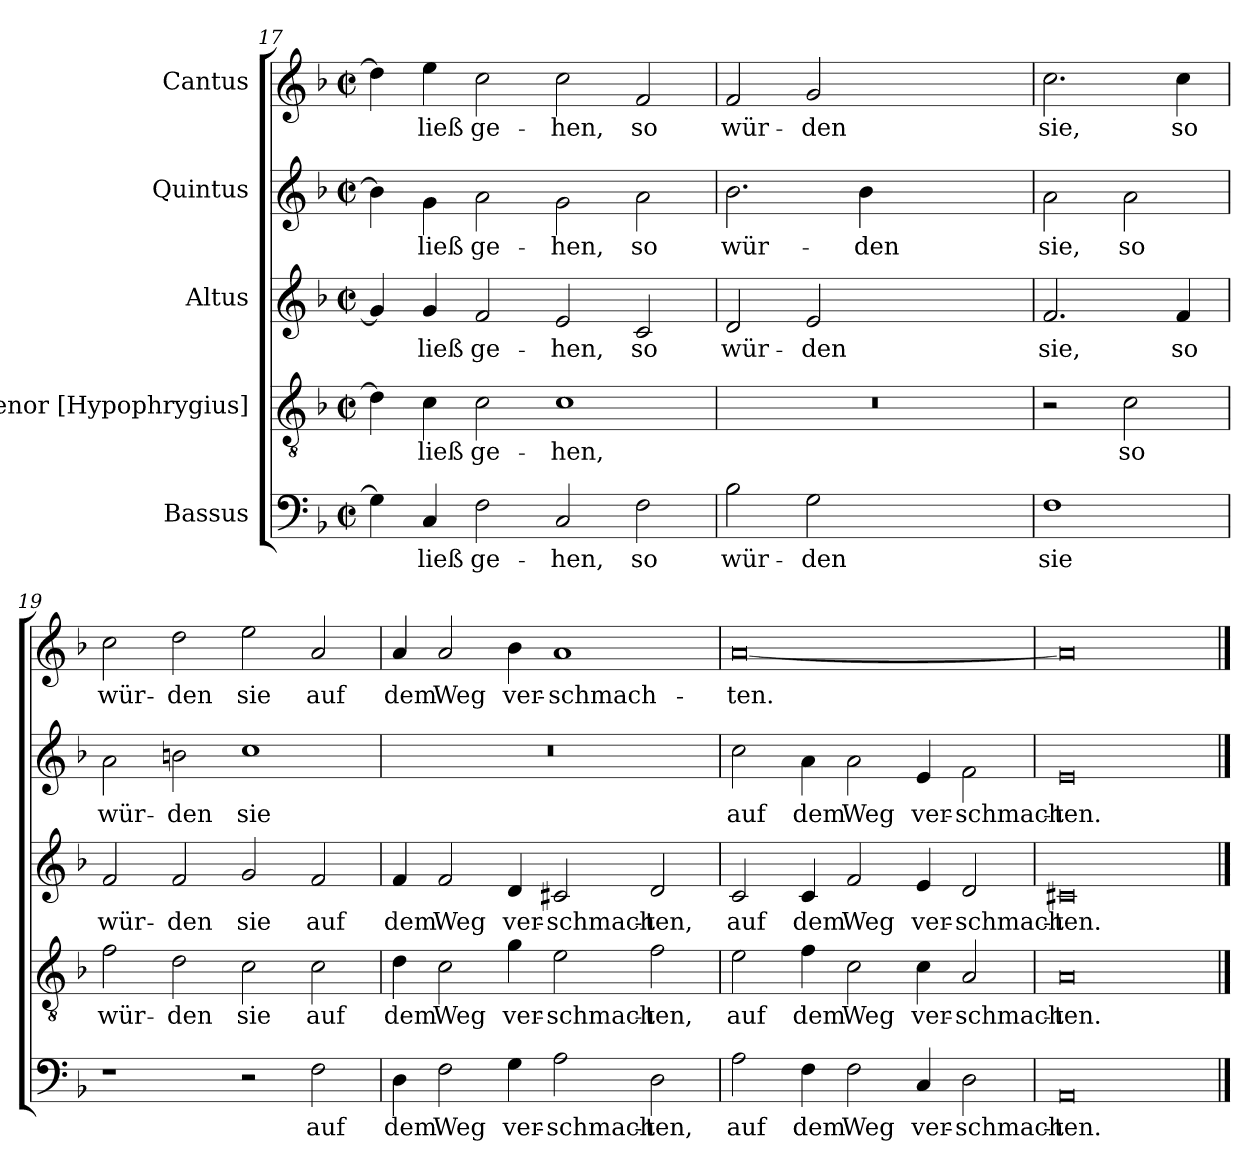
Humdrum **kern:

**kern	**text	**kern	**text	**kern	**text	**kern	**text	**kern	**text
*part5	*part5	*part4	*part4	*part3	*part3	*part2	*part2	*part1	*part1
*staff5	*staff5	*staff4	*staff4	*staff3	*staff3	*staff2	*staff2	*staff1	*staff1
*I"Bassus	*	*I"Tenor [Hypophrygius]	*	*I"Altus	*	*I"Quintus	*	*I"Cantus	*
*clefF4	*	*clefGv2	*	*clefG2	*	*clefG2	*	*clefG2	*
*k[b-]	*	*k[b-]	*	*k[b-]	*	*k[b-]	*	*k[b-]	*
*M4/2	*	*M4/2	*	*M4/2	*	*M4/2	*	*M4/2	*
*met(c|)	*	*met(c|)	*	*met(c|)	*	*met(c|)	*	*met(c|)	*
=17	=17	=17	=17	=17	=17	=17	=17	=17	=17
4G\]	.	4d\]	.	4g/]	.	4b-\]	.	4dd\]	.
!	!LO:LY:b	!	!LO:LY:b	!	!LO:LY:b	!	!LO:LY:b	!	!LO:LY:b
4C/	ließ	4c\	ließ	4g/	ließ	4g\	ließ	4ee\	ließ
!	!LO:LY:b	!	!LO:LY:b	!	!LO:LY:b	!	!LO:LY:b	!	!LO:LY:b
2F\	ge-	2c\	ge-	2f/	ge-	2a\	ge-	2cc\	ge-
!	!LO:LY:b	!	!LO:LY:b	!	!LO:LY:b	!	!LO:LY:b	!	!LO:LY:b
2C/	-hen,	1c	-hen,	2e/	-hen,	2g\	-hen,	2cc\	-hen,
!	!LO:LY:b	!	!	!	!LO:LY:b	!	!LO:LY:b	!	!LO:LY:b
2F\	so	.	.	2c/	so	2a\	so	2f/	so
=18	=18	=18	=18	=18	=18	=18	=18	=18	=18
!	!LO:LY:b	!	!	!	!LO:LY:b	!	!LO:LY:b	!	!LO:LY:b
2B-\	wür-	0r	.	2d/	wür-	2.b-\	wür-	2f/	wür-
!	!LO:LY:b	!	!	!	!LO:LY:b	!	!	!	!LO:LY:b
2G\	-den	.	.	2e/	-den	.	.	2g/	-den
!	!	!	!	!	!	!	!LO:LY:b	!	!
.	.	.	.	.	.	4b-\	-den	.	.
1ryy	.	.	.	1ryy	.	1ryy	.	1ryy	.
!!LO:LB:g=z
=18X1	=18X1	=18X1	=18X1	=18X1	=18X1	=18X1	=18X1	=18X1	=18X1
!	!LO:LY:b	!	!	!	!LO:LY:b	!	!LO:LY:b	!	!LO:LY:b
1F	sie	2r	.	2.f/	sie,	2a\	sie,	2.cc\	sie,
!	!	!	!LO:LY:b	!	!	!	!LO:LY:b	!	!
.	.	2c\	so	.	.	2a\	so	.	.
!	!	!	!	!	!LO:LY:b	!	!	!	!LO:LY:b
.	.	.	.	4f/	so	.	.	4cc\	so
=19	=19	=19	=19	=19	=19	=19	=19	=19	=19
!	!	!	!LO:LY:b	!	!LO:LY:b	!	!LO:LY:b	!	!LO:LY:b
1r	.	2f\	wür-	2f/	wür-	2a\	wür-	2cc\	wür-
!	!	!	!LO:LY:b	!	!LO:LY:b	!	!LO:LY:b	!	!LO:LY:b
.	.	2d\	-den	2f/	-den	2bn\	-den	2dd\	-den
!	!	!	!LO:LY:b	!	!LO:LY:b	!	!LO:LY:b	!	!LO:LY:b
2r	.	2c\	sie	2g/	sie	1cc	sie	2ee\	sie
!	!LO:LY:b	!	!LO:LY:b	!	!LO:LY:b	!	!	!	!LO:LY:b
2F\	auf	2c\	auf	2f/	auf	.	.	2a/	auf
=20	=20	=20	=20	=20	=20	=20	=20	=20	=20
!	!LO:LY:b	!	!LO:LY:b	!	!LO:LY:b	!	!	!	!LO:LY:b
4D\	dem	4d\	dem	4f/	dem	0r	.	4a/	dem
!	!LO:LY:b	!	!LO:LY:b	!	!LO:LY:b	!	!	!	!LO:LY:b
2F\	Weg	2c\	Weg	2f/	Weg	.	.	2a/	Weg
!	!LO:LY:b	!	!LO:LY:b	!	!LO:LY:b	!	!	!	!LO:LY:b
4G\	ver-	4g\	ver-	4d/	ver-	.	.	4b-\	ver-
!	!LO:LY:b	!	!LO:LY:b	!	!LO:LY:b	!	!	!	!LO:LY:b
2A\	-schmach-	2e\	-schmach-	2c#X/	-schmach-	.	.	1a	-schmach-
!	!LO:LY:b	!	!LO:LY:b	!	!LO:LY:b	!	!	!	!
2D\	-ten,	2f\	-ten,	2d/	-ten,	.	.	.	.
=21	=21	=21	=21	=21	=21	=21	=21	=21	=21
!	!LO:LY:b	!	!LO:LY:b	!	!LO:LY:b	!	!LO:LY:b	!	!LO:LY:b
2A\	auf	2e\	auf	2c/	auf	2cc\	auf	[0a	-ten.
!	!LO:LY:b	!	!LO:LY:b	!	!LO:LY:b	!	!LO:LY:b	!	!
4F\	dem	4f\	dem	4c/	dem	4a\	dem	.	.
!	!LO:LY:b	!	!LO:LY:b	!	!LO:LY:b	!	!LO:LY:b	!	!
2F\	Weg	2c\	Weg	2f/	Weg	2a\	Weg	.	.
!	!LO:LY:b	!	!LO:LY:b	!	!LO:LY:b	!	!LO:LY:b	!	!
4C/	ver-	4c\	ver-	4e/	ver-	4e/	ver-	.	.
!	!LO:LY:b	!	!LO:LY:b	!	!LO:LY:b	!	!LO:LY:b	!	!
2D\	-schmach-	2A/	-schmach-	2d/	-schmach-	2f\	-schmach-	.	.
=22	=22	=22	=22	=22	=22	=22	=22	=22	=22
!	!LO:LY:b	!	!LO:LY:b	!	!LO:LY:b	!	!LO:LY:b	!	!
0AA	-ten.	0A	-ten.	0c#X	-ten.	0e	-ten.	0a]	.
==	==	==	==	==	==	==	==	==	==
*-	*-	*-	*-	*-	*-	*-	*-	*-	*-
